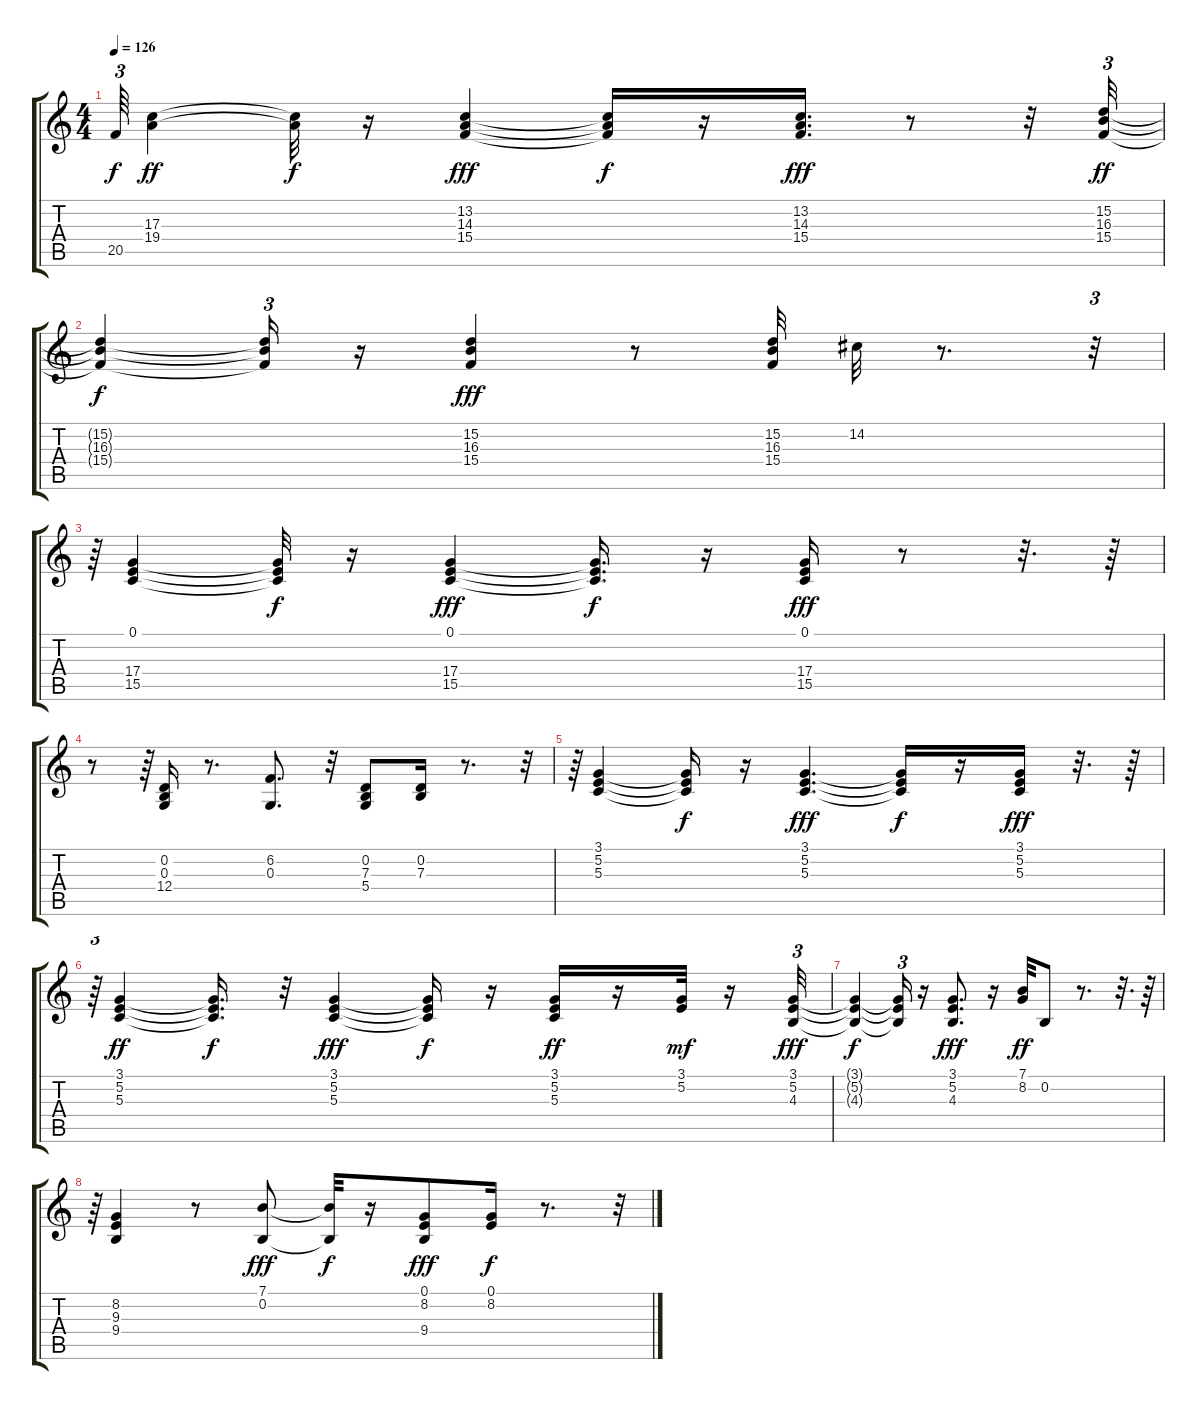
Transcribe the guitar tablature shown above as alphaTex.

\track "" {instrument electricpiano2}
\staff {score tabs}
\tuning (E4 B3 G3 D3 A2 E2) {hide}
\ts (4 4)
\tempo 126
\clef g2
\ks c
20.5{t}.64{tu (3 2) dy f} (17.3 19.4).4{dy ff} (17.3{t} 19.4{t}).32{dy f} r.16 (13.2 14.3 15.4).4{dy fff} (13.2{t} 14.3{t} 15.4{t}).16{dy f} r.16 (13.2 14.3 15.4).16{d dy fff} r.8 r.32 (15.2 16.3 15.4).32{tu (3 2) dy ff} |
(15.2{t} 16.3{t} 15.4{t}).4{dy f} (15.2{t} 16.3{t} 15.4{t}).16{tu (3 2)} r.16 (15.2 16.3 15.4).4{dy fff} r.8 (15.2 16.3 15.4).32 14.2.32 r.8{d} r.32{tu (3 2)} |
r.64{tu (3 2)} (0.1 17.4 15.5).4 (0.1{t} 17.4{t} 15.5{t}).32{dy f} r.16 (0.1 17.4 15.5).4{dy fff} (0.1{t} 17.4{t} 15.5{t}).16{d dy f} r.16 (0.1 17.4 15.5).16{dy fff} r.8 r.32{d} r.64 |
r.8 r.64{tu (3 2)} (0.2 0.3 12.4).16 r.8{d} (6.2 0.3).8{d} r.32 (0.2 7.3 5.4).8 (0.2 7.3).16 r.8{d} r.32{tu (3 2)} |
r.64{tu (3 2)} (3.1 5.2 5.3).4 (3.1{t} 5.2{t} 5.3{t}).16{dy f} r.16 (3.1 5.2 5.3).4{d dy fff} (3.1{t} 5.2{t} 5.3{t}).16{dy f} r.16 (3.1 5.2 5.3).16{dy fff} r.32{d} r.64 |
r.64{tu (3 2)} (3.1 5.2 5.3).4{dy ff} (3.1{t} 5.2{t} 5.3{t}).16{d dy f} r.32 (3.1 5.2 5.3).4{dy fff} (3.1{t} 5.2{t} 5.3{t}).16{dy f} r.16 (3.1 5.2 5.3).16{dy ff} r.16 (3.1 5.2).32{dy mf} r.16 (3.1 5.2 4.3).32{tu (3 2) dy fff} |
(3.1{t} 5.2{t} 4.3{t}).4{dy f} (3.1{t} 5.2{t} 4.3{t}).16{tu (3 2)} r.16 (3.1 5.2 4.3).8{d dy fff} r.16 (7.1 8.2).32{dy ff} 0.2.8 r.8{d} r.32{d} r.64 |
r.64{tu (3 2)} (8.2 9.3 9.4).4 r.8 (7.1 0.2).8{dy fff} (7.1{t} 0.2{t}).32{dy f} r.16 (0.1 8.2 9.4).8{dy fff} (0.1 8.2).16{dy f} r.8{d} r.32{tu (3 2)}
